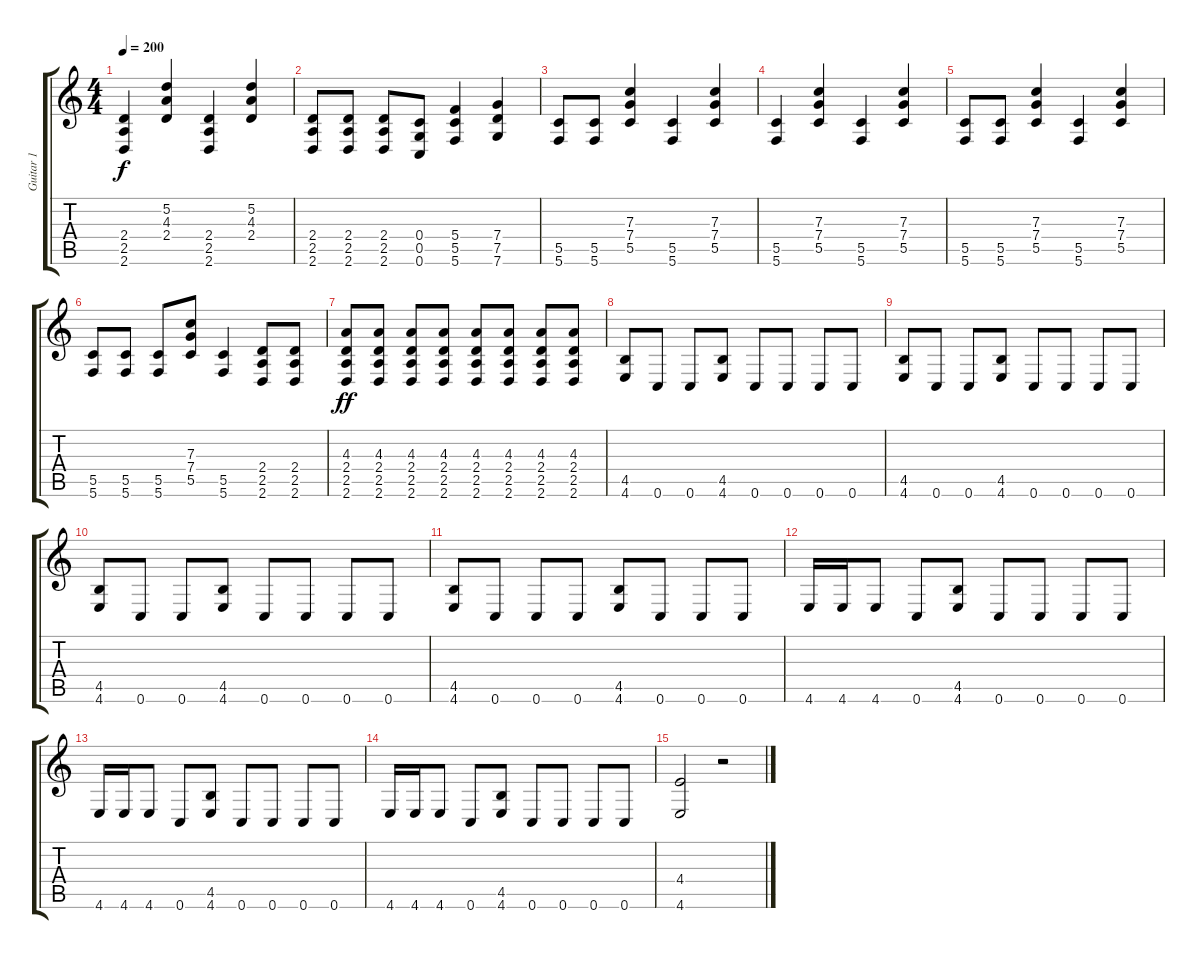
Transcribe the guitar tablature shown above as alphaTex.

\track ("Guitar 1" "Guitar 1") {instrument distortionguitar}
\staff {score tabs}
\tuning (D4 A3 F3 C3 G2 C2) {hide}
\ts (4 4)
\tempo 200
\clef g2
\ks c
(2.4 2.5 2.6).4{dy f} (5.2 4.3 2.4).4 (2.4 2.5 2.6).4 (5.2 4.3 2.4).4 |
(2.4 2.5 2.6).8 (2.4 2.5 2.6).8 (2.4 2.5 2.6).8 (0.4 0.5 0.6).8 (5.4 5.5 5.6).4 (7.4 7.5 7.6).4 |
(5.5 5.6).8 (5.5 5.6).8 (7.3 7.4 5.5).4 (5.5 5.6).4 (7.3 7.4 5.5).4 |
(5.5 5.6).4 (7.3 7.4 5.5).4 (5.5 5.6).4 (7.3 7.4 5.5).4 |
(5.5 5.6).8 (5.5 5.6).8 (7.3 7.4 5.5).4 (5.5 5.6).4 (7.3 7.4 5.5).4 |
(5.5 5.6).8 (5.5 5.6).8 (5.5 5.6).8 (7.3 7.4 5.5).8 (5.5 5.6).4 (2.4 2.5 2.6).8 (2.4 2.5 2.6).8 |
(4.3 2.4 2.5 2.6).8{dy ff} (4.3 2.4 2.5 2.6).8 (4.3 2.4 2.5 2.6).8 (4.3 2.4 2.5 2.6).8 (4.3 2.4 2.5 2.6).8 (4.3 2.4 2.5 2.6).8 (4.3 2.4 2.5 2.6).8 (4.3 2.4 2.5 2.6).8 |
(4.5 4.6).8 0.6.8 0.6.8 (4.5 4.6).8 0.6.8 0.6.8 0.6.8 0.6.8 |
(4.5 4.6).8 0.6.8 0.6.8 (4.5 4.6).8 0.6.8 0.6.8 0.6.8 0.6.8 |
(4.5 4.6).8 0.6.8 0.6.8 (4.5 4.6).8 0.6.8 0.6.8 0.6.8 0.6.8 |
(4.5 4.6).8 0.6.8 0.6.8 0.6.8 (4.5 4.6).8 0.6.8 0.6.8 0.6.8 |
4.6.16 4.6.16 4.6.8 0.6.8 (4.5 4.6).8 0.6.8 0.6.8 0.6.8 0.6.8 |
4.6.16 4.6.16 4.6.8 0.6.8 (4.5 4.6).8 0.6.8 0.6.8 0.6.8 0.6.8 |
4.6.16 4.6.16 4.6.8 0.6.8 (4.5 4.6).8 0.6.8 0.6.8 0.6.8 0.6.8 |
(4.4 4.6).2 r.2
